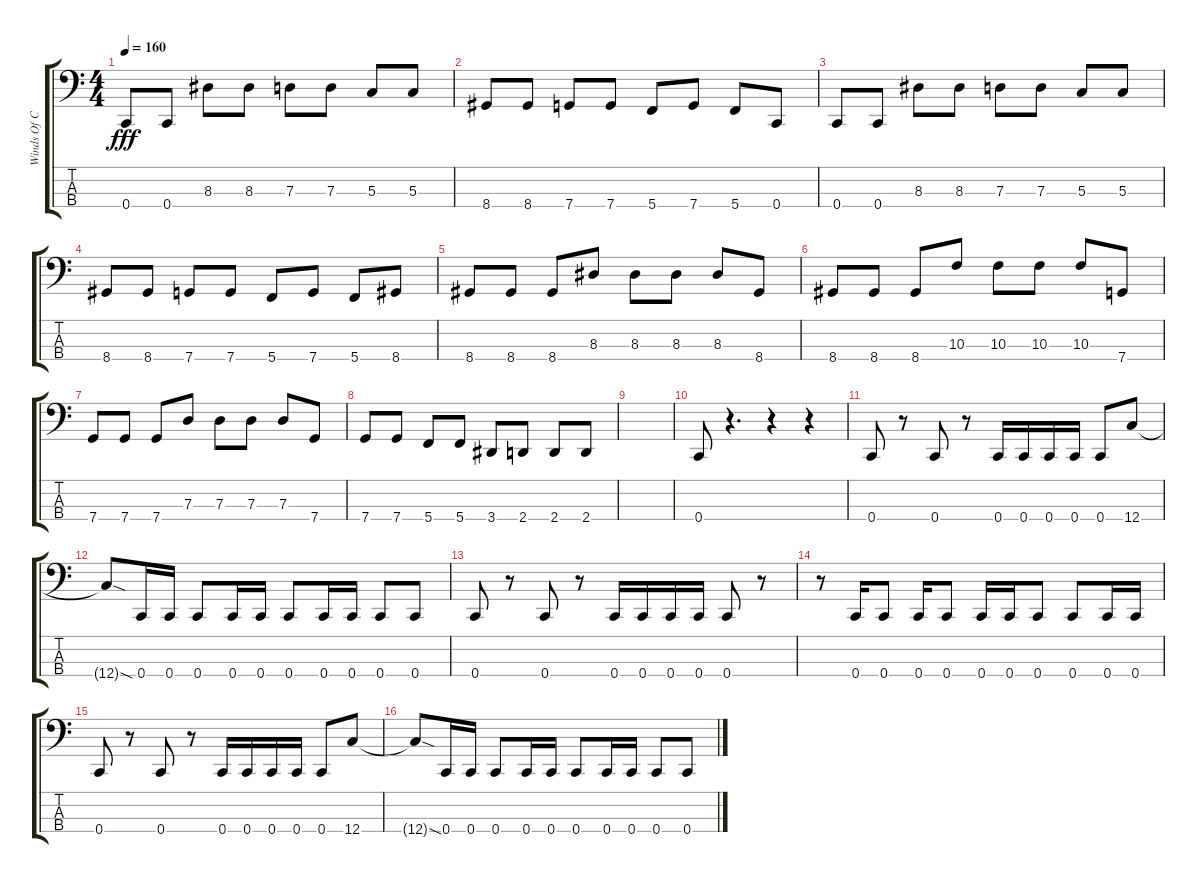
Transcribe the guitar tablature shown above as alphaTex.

\track ("Winds Of Connor" "Winds Of C") {instrument electricbassfinger}
\staff {score tabs}
\tuning (F2 C2 G1 C1) {hide}
\ts (4 4)
\tempo 160
\clef f4
\ks c
0.4.8{dy fff} 0.4.8 8.3.8 8.3.8 7.3.8 7.3.8 5.3.8 5.3.8 |
8.4.8 8.4.8 7.4.8 7.4.8 5.4.8 7.4.8 5.4.8 0.4.8 |
0.4.8 0.4.8 8.3.8 8.3.8 7.3.8 7.3.8 5.3.8 5.3.8 |
8.4.8 8.4.8 7.4.8 7.4.8 5.4.8 7.4.8 5.4.8 8.4.8 |
8.4.8 8.4.8 8.4.8 8.3.8 8.3.8 8.3.8 8.3.8 8.4.8 |
8.4.8 8.4.8 8.4.8 10.3.8 10.3.8 10.3.8 10.3.8 7.4.8 |
7.4.8 7.4.8 7.4.8 7.3.8 7.3.8 7.3.8 7.3.8 7.4.8 |
7.4.8 7.4.8 5.4.8 5.4.8 3.4.8 2.4.8 2.4.8 2.4.8 |
|
0.4.8 r.4{d} r.4 r.4 |
0.4.8 r.8 0.4.8 r.8 0.4.16 0.4.16 0.4.16 0.4.16 0.4.8 12.4.8 |
12.4{sod t}.8 0.4.16 0.4.16 0.4.8 0.4.16 0.4.16 0.4.8 0.4.16 0.4.16 0.4.8 0.4.8 |
0.4.8 r.8 0.4.8 r.8 0.4.16 0.4.16 0.4.16 0.4.16 0.4.8 r.8 |
r.8 0.4.16 0.4.8 0.4.16 0.4.8 0.4.16 0.4.16 0.4.8 0.4.8 0.4.16 0.4.16 |
0.4.8 r.8 0.4.8 r.8 0.4.16 0.4.16 0.4.16 0.4.16 0.4.8 12.4.8 |
12.4{sod t}.8 0.4.16 0.4.16 0.4.8 0.4.16 0.4.16 0.4.8 0.4.16 0.4.16 0.4.8 0.4.8
